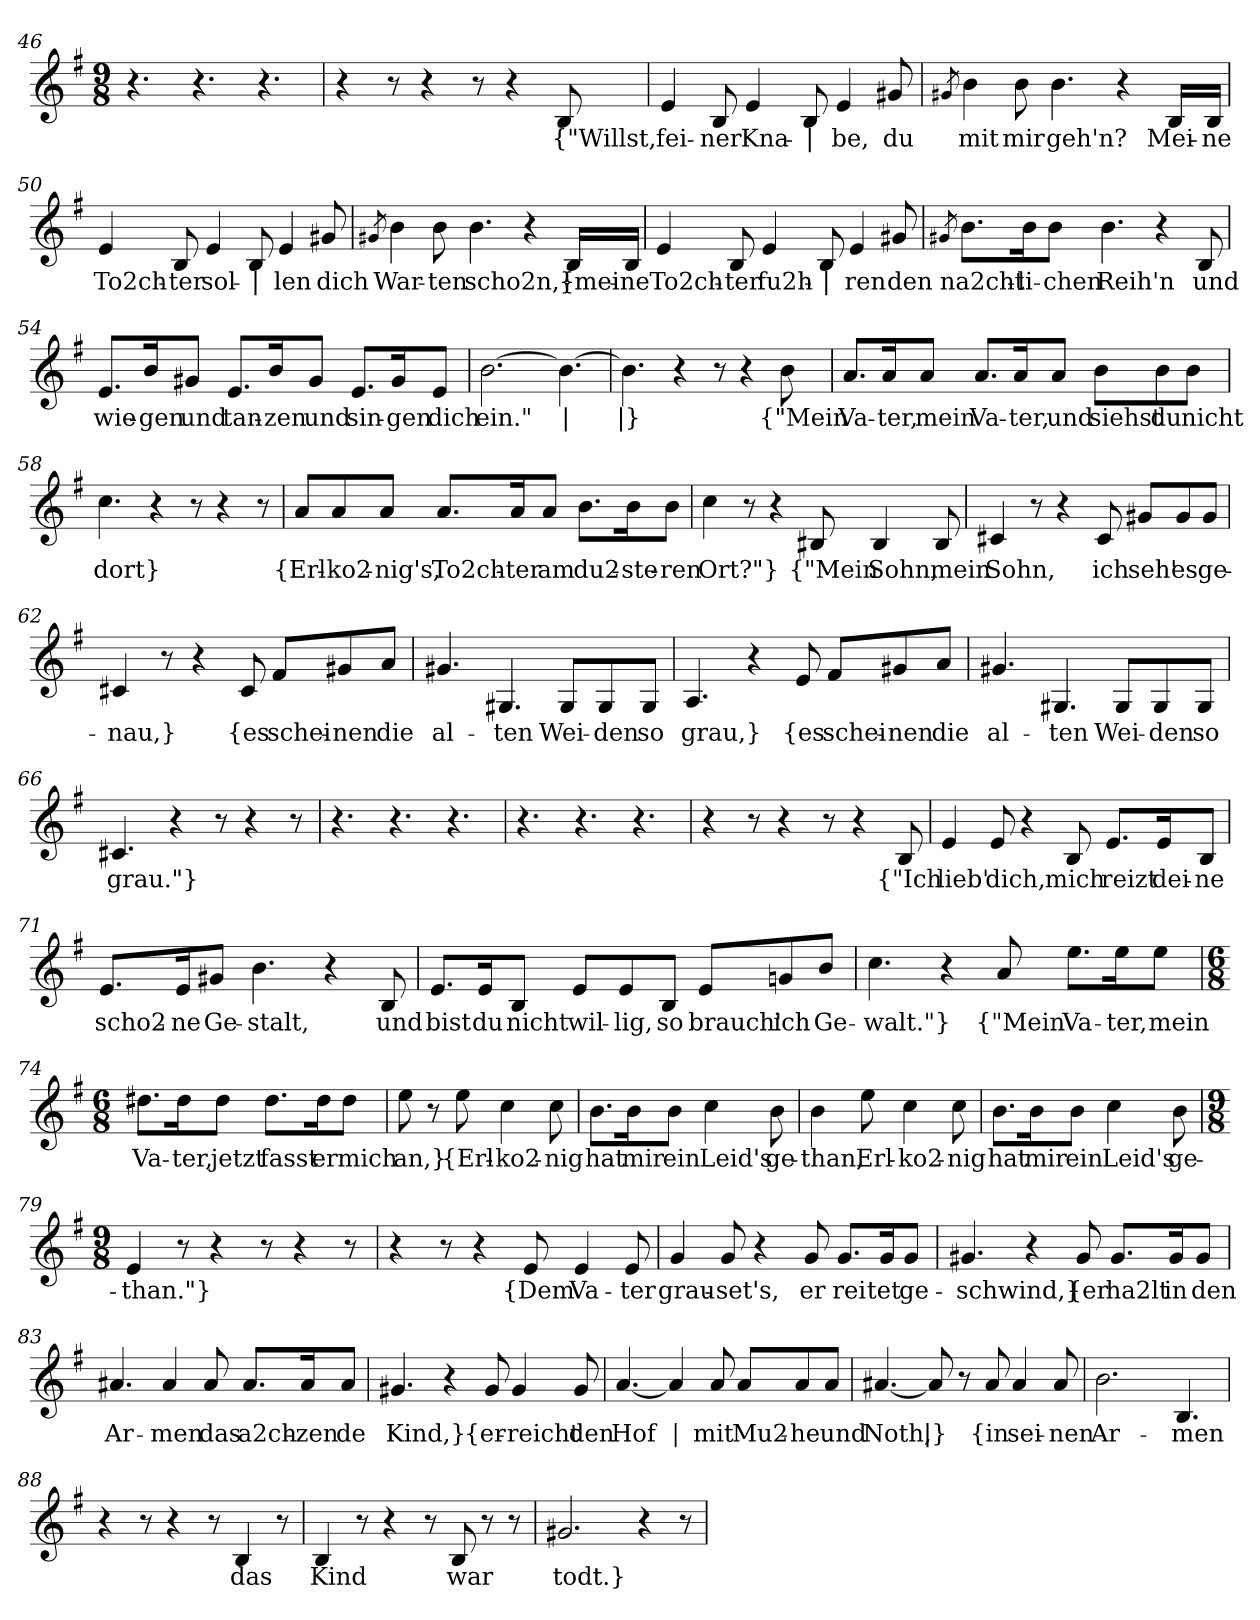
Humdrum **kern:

**kern	**text
*part1	*part1
*staff1	*staff1
*clefG2	*
*k[f#]	*
*M9/8	*
=46	=46
4.r	.
4.r	.
4.r	.
=47	=47
4r	.
8r	.
4r	.
8r	.
4r	.
!	!LO:LY:b
8B/	{"Willst,
=48	=48
!	!LO:LY:b
4e/	fei-
!	!LO:LY:b
8B/	-ner
!	!LO:LY:b
4e/	Kna-
!	!LO:LY:b
8B/	|
!	!LO:LY:b
4e/	-be,
!	!LO:LY:b
8g#X/	du
=49	=49
8qg#X/	.
!	!LO:LY:b
4b\	mit
!	!LO:LY:b
8b\	mir
!	!LO:LY:b
4.b\	geh'n?
4r	.
!	!LO:LY:b
16B/LL	Mei-
!	!LO:LY:b
16B/JJ	-ne
!!LO:LB:g=z
=50	=50
!	!LO:LY:b
4e/	To2ch-
!	!LO:LY:b
8B/	-ter
!	!LO:LY:b
4e/	sol-
!	!LO:LY:b
8B/	|
!	!LO:LY:b
4e/	-len
!	!LO:LY:b
8g#X/	dich
=51	=51
8qg#X/	.
!	!LO:LY:b
4b\	War-
!	!LO:LY:b
8b\	-ten
!	!LO:LY:b
4.b\	scho2n,}
4r	.
!	!LO:LY:b
16B/LL	{mei-
!	!LO:LY:b
16B/JJ	-ne
=52	=52
!	!LO:LY:b
4e/	To2ch-
!	!LO:LY:b
8B/	-ter
!	!LO:LY:b
4e/	fu2h-
!	!LO:LY:b
8B/	|
!	!LO:LY:b
4e/	-ren
!	!LO:LY:b
8g#X/	den
!!LO:LB:g=z
=53	=53
8qg#X/	.
!	!LO:LY:b
8.b\L	na2cht-
!	!LO:LY:b
16b\K	-li-
!	!LO:LY:b
8b\J	-chen
!	!LO:LY:b
4.b\	Reih'n
4r	.
!	!LO:LY:b
8B/	und
=54	=54
!	!LO:LY:b
8.e/L	wie-
!	!LO:LY:b
16b/K	-gen
!	!LO:LY:b
8g#X/J	und
!	!LO:LY:b
8.e/L	tan-
!	!LO:LY:b
16b/K	-zen
!	!LO:LY:b
8g#/J	und
!	!LO:LY:b
8.e/L	sin-
!	!LO:LY:b
16g#/K	-gen
!	!LO:LY:b
8e/J	dich
=55	=55
!	!LO:LY:b
[2.b\	ein."
!	!LO:LY:b
4.b\_	|
=56	=56
!	!LO:LY:b
4.b\]	|}
4r	.
8r	.
4r	.
!	!LO:LY:b
8b\	{"Mein
!!LO:LB:g=z
=57	=57
!	!LO:LY:b
8.a/L	Va-
!	!LO:LY:b
16a/K	-ter,
!	!LO:LY:b
8a/J	mein
!	!LO:LY:b
8.a/L	Va-
!	!LO:LY:b
16a/K	-ter,
!	!LO:LY:b
8a/J	und
!	!LO:LY:b
8b\L	siehst
!	!LO:LY:b
8b\	du
!	!LO:LY:b
8b\J	nicht
=58	=58
!	!LO:LY:b
4.cc\	dort}
4r	.
8r	.
4r	.
8r	.
!!LO:LB:g=z
=59	=59
!	!LO:LY:b
8a/L	{Erl-
!	!LO:LY:b
8a/	-ko2-
!	!LO:LY:b
8a/J	-nig's,
!	!LO:LY:b
8.a/L	To2ch-
!	!LO:LY:b
16a/K	-ter
!	!LO:LY:b
8a/J	am
!	!LO:LY:b
8.b\L	du2-
!	!LO:LY:b
16b\K	-ste-
!	!LO:LY:b
8b\J	-ren
=60	=60
!	!LO:LY:b
4cc\	Ort?"}
8r	.
4r	.
!	!LO:LY:b
8B#X/	{"Mein
!	!LO:LY:b
4B#/	Sohn,
!	!LO:LY:b
8B#/	mein
=61	=61
!	!LO:LY:b
4c#X/	Sohn,
8r	.
4r	.
!	!LO:LY:b
8c#/	ich
!	!LO:LY:b
8g#X/L	seh'
!	!LO:LY:b
8g#/	es
!	!LO:LY:b
8g#/J	ge-
!!LO:LB:g=z
=62	=62
!	!LO:LY:b
4c#X/	-nau,}
8r	.
4r	.
!	!LO:LY:b
8c#/	{es
!	!LO:LY:b
8f#/L	schei-
!	!LO:LY:b
8g#X/	-nen
!	!LO:LY:b
8a/J	die
=63	=63
!	!LO:LY:b
4.g#X/	al-
!	!LO:LY:b
4.G#X/	-ten
!	!LO:LY:b
8G#/L	Wei-
!	!LO:LY:b
8G#/	-den
!	!LO:LY:b
8G#/J	so
=64	=64
!	!LO:LY:b
4.A/	grau,}
4r	.
!	!LO:LY:b
8e/	{es
!	!LO:LY:b
8f#/L	schei-
!	!LO:LY:b
8g#X/	-nen
!	!LO:LY:b
8a/J	die
=65	=65
!	!LO:LY:b
4.g#X/	al-
!	!LO:LY:b
4.G#X/	-ten
!	!LO:LY:b
8G#/L	Wei-
!	!LO:LY:b
8G#/	-den
!	!LO:LY:b
8G#/J	so
!!LO:LB:g=z
=66	=66
!	!LO:LY:b
4.c#X/	grau."}
4r	.
8r	.
4r	.
8r	.
=67	=67
4.r	.
4.r	.
4.r	.
=68	=68
4.r	.
4.r	.
4.r	.
=69	=69
4r	.
8r	.
4r	.
8r	.
4r	.
!	!LO:LY:b
8B/	{"Ich
=70	=70
!	!LO:LY:b
4e/	lieb'
!	!LO:LY:b
8e/	dich,
4r	.
!	!LO:LY:b
8B/	mich
!	!LO:LY:b
8.e/L	reizt
!	!LO:LY:b
16e/K	dei-
!	!LO:LY:b
8B/J	-ne
!!LO:LB:g=z
=71	=71
!	!LO:LY:b
8.e/L	scho2-
!	!LO:LY:b
16e/K	-ne
!	!LO:LY:b
8g#X/J	Ge-
!	!LO:LY:b
4.b\	-stalt,
4r	.
!	!LO:LY:b
8B/	und
=72	=72
!	!LO:LY:b
8.e/L	bist
!	!LO:LY:b
16e/K	du
!	!LO:LY:b
8B/J	nicht
!	!LO:LY:b
8e/L	wil-
!	!LO:LY:b
8e/	-lig,
!	!LO:LY:b
8B/J	so
!	!LO:LY:b
8e/L	brauch'
!	!LO:LY:b
8gn/	ich
!	!LO:LY:b
8b/J	Ge-
!!LO:LB:g=z
=73	=73
!	!LO:LY:b
4.cc\	-walt."}
4r	.
!	!LO:LY:b
8a/	{"Mein
!	!LO:LY:b
8.ee\L	Va-
!	!LO:LY:b
16ee\K	-ter,
!	!LO:LY:b
8ee\J	mein
=74	=74
*M6/8	*
!	!LO:LY:b
8.dd#X\L	Va-
!	!LO:LY:b
16dd#\K	-ter,
!	!LO:LY:b
8dd#\J	jetzt
!	!LO:LY:b
8.dd#\L	fasst
!	!LO:LY:b
16dd#\K	er
!	!LO:LY:b
8dd#\J	mich
=75	=75
!	!LO:LY:b
8ee\	an,}
8r	.
!	!LO:LY:b
8ee\	{Erl-
!	!LO:LY:b
4cc\	-ko2-
!	!LO:LY:b
8cc\	-nig
!!LO:PB:g=z
=76	=76
!	!LO:LY:b
8.b\L	hat
!	!LO:LY:b
16b\K	mir
!	!LO:LY:b
8b\J	ein
!	!LO:LY:b
4cc\	Leid's
!	!LO:LY:b
8b\	ge-
=77	=77
!	!LO:LY:b
4b\	-than,
!	!LO:LY:b
8ee\	Erl-
!	!LO:LY:b
4cc\	-ko2-
!	!LO:LY:b
8cc\	-nig
=78	=78
!	!LO:LY:b
8.b\L	hat
!	!LO:LY:b
16b\K	mir
!	!LO:LY:b
8b\J	ein
!	!LO:LY:b
4cc\	Leid's
!	!LO:LY:b
8b\	ge-
=79	=79
*M9/8	*
!	!LO:LY:b
4e/	-than."}
8r	.
4r	.
8r	.
4r	.
8r	.
=80	=80
4r	.
8r	.
4r	.
!	!LO:LY:b
8e/	{Dem
!	!LO:LY:b
4e/	Va-
!	!LO:LY:b
8e/	-ter
!!LO:LB:g=z
=81	=81
!	!LO:LY:b
4g/	grau-
!	!LO:LY:b
8g/	-set's,
4r	.
!	!LO:LY:b
8g/	er
!	!LO:LY:b
8.g/L	rei
!	!LO:LY:b
16g/K	tet
!	!LO:LY:b
8g/J	ge-
=82	=82
!	!LO:LY:b
4.g#X/	-schwind,}
4r	.
!	!LO:LY:b
8g#/	{er
!	!LO:LY:b
8.g#/L	ha2lt
!	!LO:LY:b
16g#/K	in
!	!LO:LY:b
8g#/J	den
=83	=83
!	!LO:LY:b
4.a#X/	Ar-
!	!LO:LY:b
4a#/	-men
!	!LO:LY:b
8a#/	das
!	!LO:LY:b
8.a#/L	a2ch-
!	!LO:LY:b
16a#/K	zen
!	!LO:LY:b
8a#/J	-de
!!LO:LB:g=z
=84	=84
!	!LO:LY:b
4.g#X/	Kind,}
4r	.
!	!LO:LY:b
8g#/	{er-
!	!LO:LY:b
4g#/	-reicht
!	!LO:LY:b
8g#/	den
=85	=85
!	!LO:LY:b
[4.a/	Hof
!	!LO:LY:b
4a/]	|
!	!LO:LY:b
8a/	mit
!	!LO:LY:b
8a/L	Mu2-
!	!LO:LY:b
8a/	-he
!	!LO:LY:b
8a/J	und
=86	=86
!	!LO:LY:b
[4.a#X/	Noth,
!	!LO:LY:b
8a#/]	|}
8r	.
!	!LO:LY:b
8a#/	{in
!	!LO:LY:b
4a#/	sei-
!	!LO:LY:b
8a#/	-nen
=87	=87
!	!LO:LY:b
2.b\	Ar-
!	!LO:LY:b
4.B/	-men
=88	=88
4r	.
8r	.
4r	.
8r	.
!	!LO:LY:b
4B/	das
8r	.
!!LO:LB:g=z
=89	=89
!	!LO:LY:b
4B/	Kind
8r	.
4r	.
8r	.
!	!LO:LY:b
8B/	war
8r	.
8r	.
=90	=90
!	!LO:LY:b
2.g#X/	todt.}
4r	.
8r	.
=	=
*-	*-
